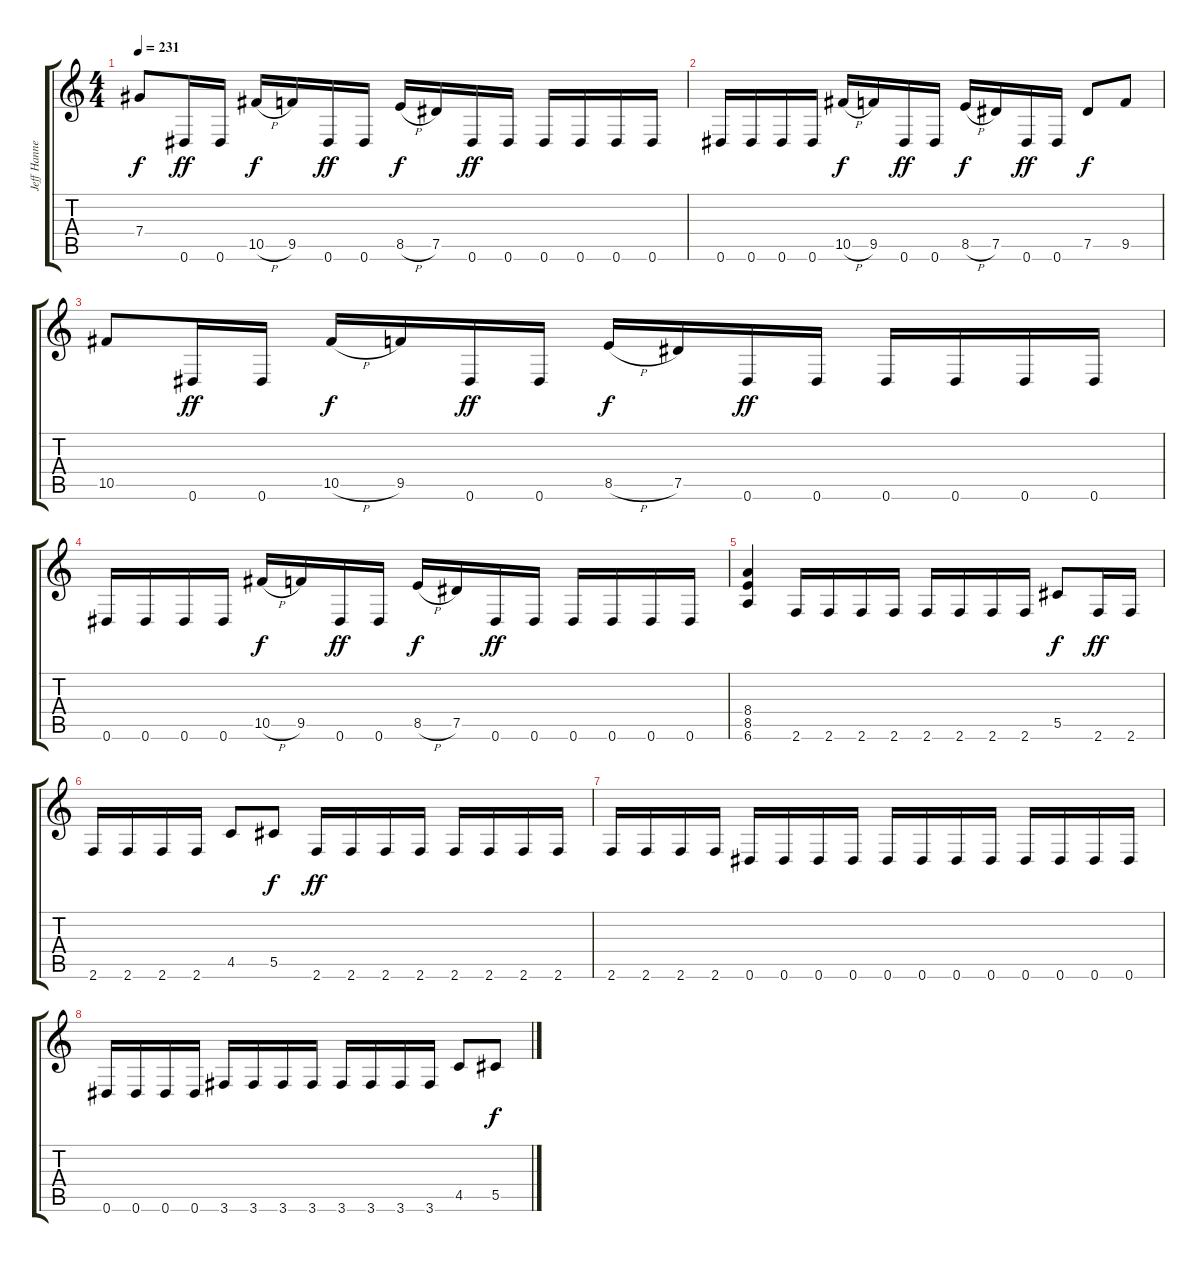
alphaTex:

\track ("Jeff Hanneman" "Jeff Hanne") {instrument distortionguitar}
\staff {score tabs}
\tuning (Eb4 Bb3 Gb3 Db3 Ab2 Eb2) {hide}
\ts (4 4)
\tempo 231
\clef g2
\ks c
7.4.8{dy f} 0.6.16{dy ff} 0.6.16 10.5{h}.16{dy f} 9.5.16 0.6.16{dy ff} 0.6.16 8.5{h}.16{dy f} 7.5.16 0.6.16{dy ff} 0.6.16 0.6.16 0.6.16 0.6.16 0.6.16 |
0.6.16 0.6.16 0.6.16 0.6.16 10.5{h}.16{dy f} 9.5.16 0.6.16{dy ff} 0.6.16 8.5{h}.16{dy f} 7.5.16 0.6.16{dy ff} 0.6.16 7.5.8{dy f} 9.5.8 |
10.5.8 0.6.16{dy ff} 0.6.16 10.5{h}.16{dy f} 9.5.16 0.6.16{dy ff} 0.6.16 8.5{h}.16{dy f} 7.5.16 0.6.16{dy ff} 0.6.16 0.6.16 0.6.16 0.6.16 0.6.16 |
0.6.16 0.6.16 0.6.16 0.6.16 10.5{h}.16{dy f} 9.5.16 0.6.16{dy ff} 0.6.16 8.5{h}.16{dy f} 7.5.16 0.6.16{dy ff} 0.6.16 0.6.16 0.6.16 0.6.16 0.6.16 |
(8.4 8.5 6.6).4 2.6.16 2.6.16 2.6.16 2.6.16 2.6.16 2.6.16 2.6.16 2.6.16 5.5.8{dy f} 2.6.16{dy ff} 2.6.16 |
2.6.16 2.6.16 2.6.16 2.6.16 4.5.8 5.5.8{dy f} 2.6.16{dy ff} 2.6.16 2.6.16 2.6.16 2.6.16 2.6.16 2.6.16 2.6.16 |
2.6.16 2.6.16 2.6.16 2.6.16 0.6.16 0.6.16 0.6.16 0.6.16 0.6.16 0.6.16 0.6.16 0.6.16 0.6.16 0.6.16 0.6.16 0.6.16 |
0.6.16 0.6.16 0.6.16 0.6.16 3.6.16 3.6.16 3.6.16 3.6.16 3.6.16 3.6.16 3.6.16 3.6.16 4.5.8 5.5.8{dy f}
